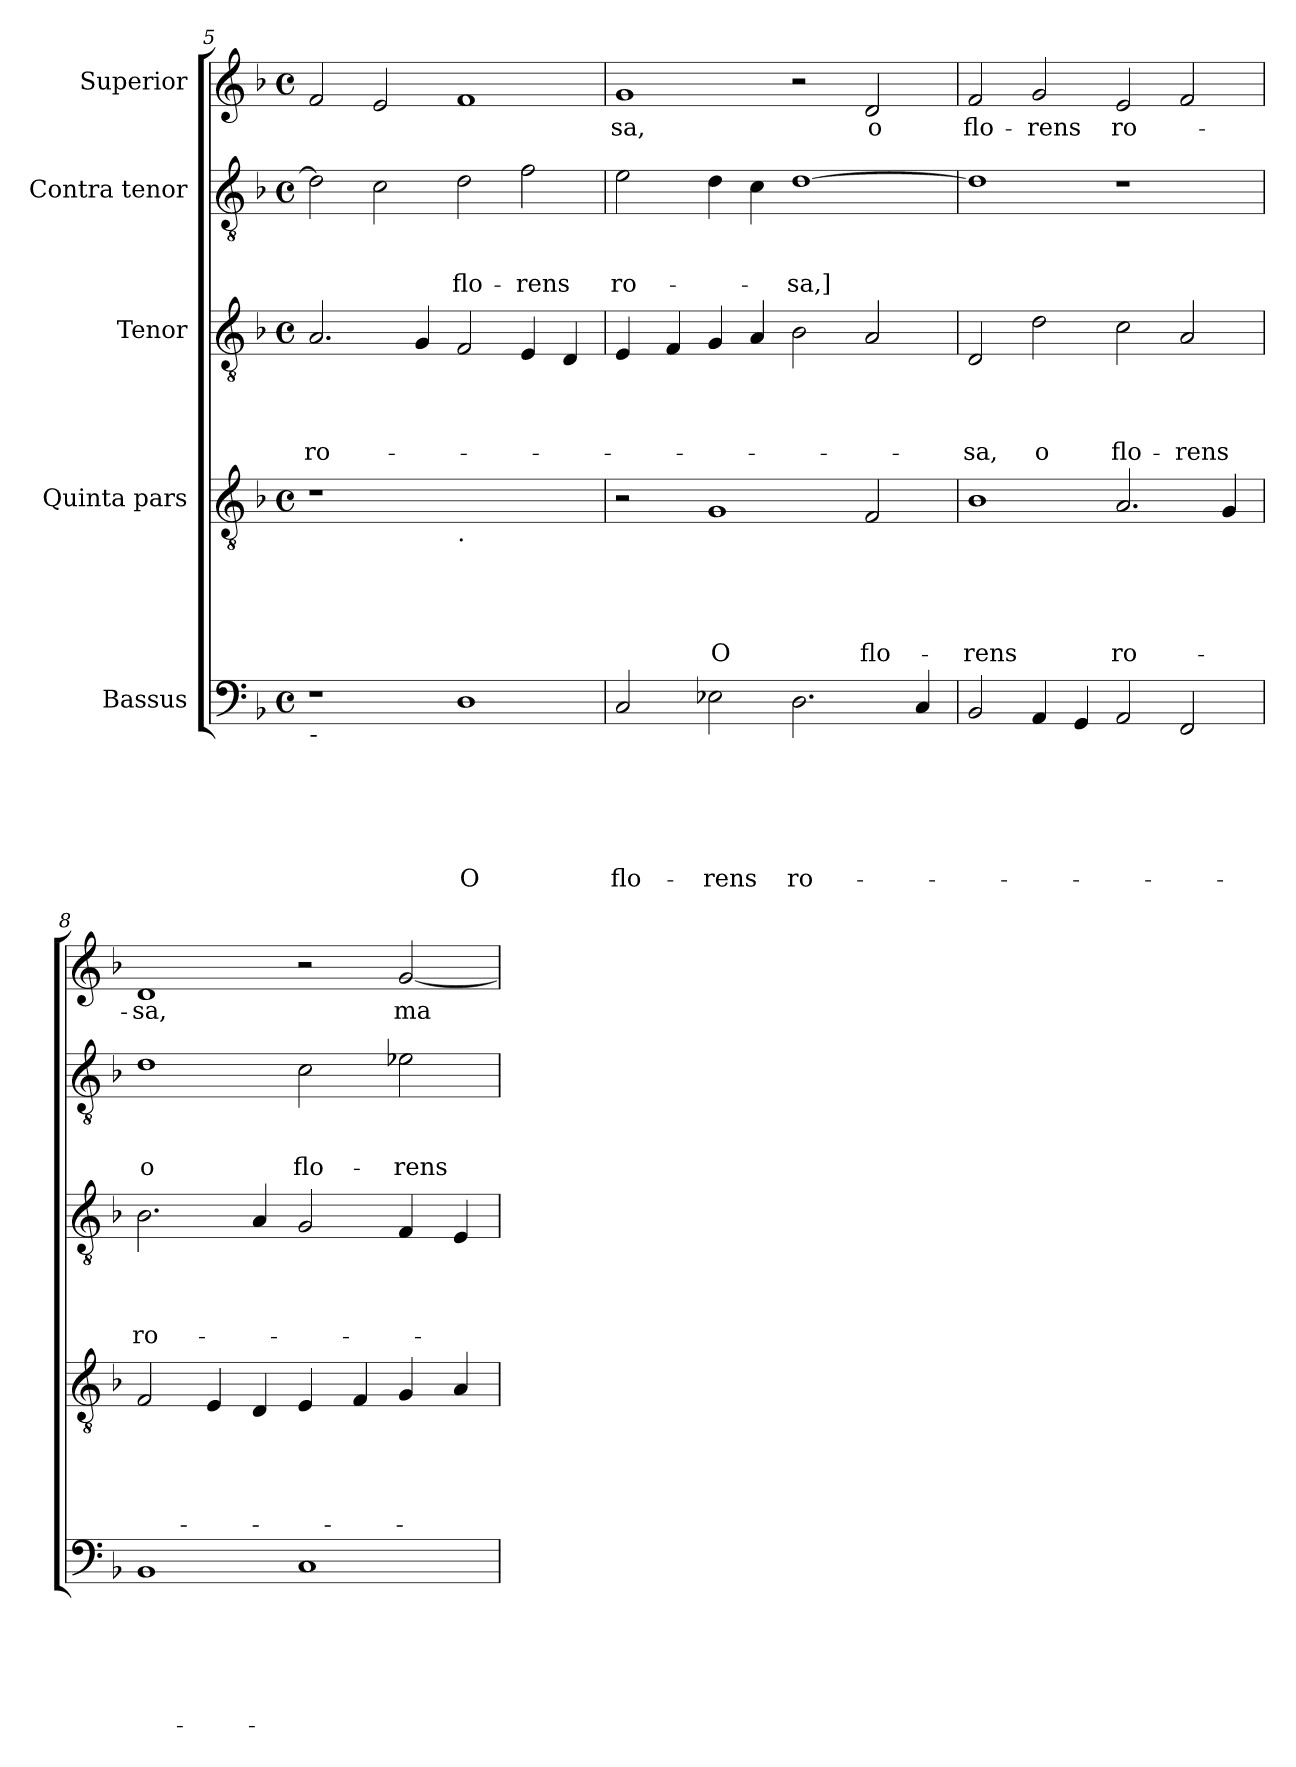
**kern	**text	**text	**text	**text	**text	**text	**kern	**text	**text	**text	**text	**text	**kern	**text	**text	**text	**text	**kern	**text	**text	**text	**kern	**text
*part5	*part5	*part5	*part5	*part5	*part5	*part5	*part4	*part4	*part4	*part4	*part4	*part4	*part3	*part3	*part3	*part3	*part3	*part2	*part2	*part2	*part2	*part1	*part1
*staff5	*staff5	*staff5	*staff5	*staff5	*staff5	*staff5	*staff4	*staff4	*staff4	*staff4	*staff4	*staff4	*staff3	*staff3	*staff3	*staff3	*staff3	*staff2	*staff2	*staff2	*staff2	*staff1	*staff1
*I"Bassus	*	*	*	*	*	*	*I"Quinta pars	*	*	*	*	*	*I"Tenor	*	*	*	*	*I"Contra tenor	*	*	*	*I"Superior	*
!!LO:LB:g=z
*clefF4	*	*	*	*	*	*	*clefGv2	*	*	*	*	*	*clefGv2	*	*	*	*	*clefGv2	*	*	*	*clefG2	*
*k[b-]	*	*	*	*	*	*	*k[b-]	*	*	*	*	*	*k[b-]	*	*	*	*	*k[b-]	*	*	*	*k[b-]	*
*F:	*	*	*	*	*	*	*F:	*	*	*	*	*	*F:	*	*	*	*	*F:	*	*	*	*F:	*
*M4/4	*	*	*	*	*	*	*M4/4	*	*	*	*	*	*M4/4	*	*	*	*	*M4/4	*	*	*	*M4/4	*
*met(c)	*	*	*	*	*	*	*met(c)	*	*	*	*	*	*met(c)	*	*	*	*	*met(c)	*	*	*	*met(c)	*
=5	=5	=5	=5	=5	=5	=5	=5	=5	=5	=5	=5	=5	=5	=5	=5	=5	=5	=5	=5	=5	=5	=5	=5
!LO:TX:b:t=-	!	!	!	!	!	!	!	!	!	!	!	!	!	!	!	!	!	!	!	!	!	!	!
!	!	!	!	!	!	!	!	!	!	!	!	!	!	!	!	!	!LO:LY:b	!	!	!	!	!	!
1r	.	.	.	.	.	.	1r	.	.	.	.	.	2.A/	.	.	.	ro-	2d\]	.	.	.	2f/	.
.	.	.	.	.	.	.	.	.	.	.	.	.	.	.	.	.	.	2c\	.	.	.	2e/	.
.	.	.	.	.	.	.	.	.	.	.	.	.	4G/	.	.	.	.	.	.	.	.	.	.
!	!	!	!	!	!	!	!LO:TX:b:t=.	!	!	!	!	!	!	!	!	!	!	!	!	!	!	!	!
!	!	!	!	!	!	!LO:LY:b	!	!	!	!	!	!	!	!	!	!	!	!	!	!	!LO:LY:b	!	!
1D	.	.	.	.	.	O	1ryy	.	.	.	.	.	2F/	.	.	.	.	2d\	.	.	flo-	1f	.
!	!	!	!	!	!	!	!	!	!	!	!	!	!	!	!	!	!	!	!	!	!LO:LY:b	!	!
.	.	.	.	.	.	.	.	.	.	.	.	.	4E/	.	.	.	.	2f\	.	.	-rens	.	.
.	.	.	.	.	.	.	.	.	.	.	.	.	4D/	.	.	.	.	.	.	.	.	.	.
=6	=6	=6	=6	=6	=6	=6	=6	=6	=6	=6	=6	=6	=6	=6	=6	=6	=6	=6	=6	=6	=6	=6	=6
!	!	!	!	!	!	!LO:LY:b	!	!	!	!	!	!	!	!	!	!	!	!	!	!	!LO:LY:b	!	!LO:LY:b
*	*	*	*	*	*	*	*	*	*	*	*	*	*^	*	*	*	*	*	*	*	*	*	*
2C/	.	.	.	.	.	flo-	2r	.	.	.	.	.	4E/	32ryy	.	.	.	.	2e\	.	.	ro-	1g	-sa,
.	.	.	.	.	.	.	.	.	.	.	.	.	.	1ryy	.	.	.	.	.	.	.	.	.	.
.	.	.	.	.	.	.	.	.	.	.	.	.	4F/	.	.	.	.	.	.	.	.	.	.	.
!	!	!	!	!	!	!LO:LY:b	!	!	!	!	!	!LO:LY:b	!	!	!	!	!	!	!	!	!	!	!	!
2E-X\	.	.	.	.	.	-rens	1G	.	.	.	.	O	4G/	.	.	.	.	.	4d\	.	.	.	.	.
.	.	.	.	.	.	.	.	.	.	.	.	.	4A/	.	.	.	.	.	4c\	.	.	.	.	.
!	!	!	!	!	!	!LO:LY:b	!	!	!	!	!	!	!	!	!	!	!	!	!	!	!	!LO:LY:b	!	!
2.D\	.	.	.	.	.	ro-	.	.	.	.	.	.	2B-\	.	.	.	.	.	[>1d	.	.	-sa,]	2r	.
.	.	.	.	.	.	.	.	.	.	.	.	.	.	2ryy	.	.	.	.	.	.	.	.	.	.
!	!	!	!	!	!	!	!	!	!	!	!	!LO:LY:b	!	!	!	!	!	!	!	!	!	!	!	!LO:LY:b
.	.	.	.	.	.	.	2F/	.	.	.	.	flo-	2A/	.	.	.	.	.	.	.	.	.	2d/	o
.	.	.	.	.	.	.	.	.	.	.	.	.	.	4...ryy	.	.	.	.	.	.	.	.	.	.
4C/	.	.	.	.	.	.	.	.	.	.	.	.	.	.	.	.	.	.	.	.	.	.	.	.
=7	=7	=7	=7	=7	=7	=7	=7	=7	=7	=7	=7	=7	=7	=7	=7	=7	=7	=7	=7	=7	=7	=7	=7	=7
!	!	!	!	!	!	!	!	!	!	!	!	!LO:LY:b	!	!	!	!	!	!LO:LY:b	!	!	!	!	!	!LO:LY:b
*	*	*	*	*	*	*	*	*	*	*	*	*	*v	*v	*	*	*	*	*	*	*	*	*	*
2BB-/	.	.	.	.	.	.	1B-	.	.	.	.	-rens	2D/	.	.	.	-sa,	1d]	.	.	.	2f/	flo-
!	!	!	!	!	!	!	!	!	!	!	!	!	!	!	!	!	!LO:LY:b	!	!	!	!	!	!LO:LY:b
4AA/	.	.	.	.	.	.	.	.	.	.	.	.	2d\	.	.	.	o	.	.	.	.	2g/	-rens
4GG/	.	.	.	.	.	.	.	.	.	.	.	.	.	.	.	.	.	.	.	.	.	.	.
!	!	!	!	!	!	!	!	!	!	!	!	!LO:LY:b	!	!	!	!	!LO:LY:b	!	!	!	!	!	!LO:LY:b
2AA/	.	.	.	.	.	.	2.A/	.	.	.	.	ro-	2c\	.	.	.	flo-	1r	.	.	.	2e/	ro-
!	!	!	!	!	!	!	!	!	!	!	!	!	!	!	!	!	!LO:LY:b	!	!	!	!	!	!
2FF/	.	.	.	.	.	.	.	.	.	.	.	.	2A/	.	.	.	-rens	.	.	.	.	2f/	.
.	.	.	.	.	.	.	4G/	.	.	.	.	.	.	.	.	.	.	.	.	.	.	.	.
=8	=8	=8	=8	=8	=8	=8	=8	=8	=8	=8	=8	=8	=8	=8	=8	=8	=8	=8	=8	=8	=8	=8	=8
!	!	!	!	!	!	!	!	!	!	!	!	!	!	!	!	!	!LO:LY:b	!	!	!	!LO:LY:b:rj	!	!LO:LY:b
*	*	*	*	*	*	*	*^	*	*	*	*	*	*	*	*	*	*	*	*	*	*	*	*
1BB-	.	.	.	.	.	.	2F/	1ryy	.	.	.	.	.	2.B-\	.	.	.	ro-	1d	.	.	o	1d	-sa,
.	.	.	.	.	.	.	4E/	.	.	.	.	.	.	.	.	.	.	.	.	.	.	.	.	.
.	.	.	.	.	.	.	4D/	.	.	.	.	.	.	4A/	.	.	.	.	.	.	.	.	.	.
!	!	!	!	!	!	!	!	!	!	!	!	!	!	!	!	!	!	!	!	!	!	!LO:LY:b	!	!
1C	.	.	.	.	.	.	4E/	32ryy	.	.	.	.	.	2G/	.	.	.	.	2c\	.	.	flo-	2r	.
.	.	.	.	.	.	.	.	2ryy	.	.	.	.	.	.	.	.	.	.	.	.	.	.	.	.
.	.	.	.	.	.	.	4F/	.	.	.	.	.	.	.	.	.	.	.	.	.	.	.	.	.
!	!	!	!	!	!	!	!	!	!	!	!	!	!	!	!	!	!	!	!	!	!	!LO:LY:b	!	!LO:LY:b
.	.	.	.	.	.	.	4G/	.	.	.	.	.	.	4F/	.	.	.	.	2e-X\	.	.	-rens	[<2g/	ma-
.	.	.	.	.	.	.	.	4...ryy	.	.	.	.	.	.	.	.	.	.	.	.	.	.	.	.
.	.	.	.	.	.	.	4A/	.	.	.	.	.	.	4E/	.	.	.	.	.	.	.	.	.	.
*	*	*	*	*	*	*	*v	*v	*	*	*	*	*	*	*	*	*	*	*	*	*	*	*	*
=	=	=	=	=	=	=	=	=	=	=	=	=	=	=	=	=	=	=	=	=	=	=	=
*-	*-	*-	*-	*-	*-	*-	*-	*-	*-	*-	*-	*-	*-	*-	*-	*-	*-	*-	*-	*-	*-	*-	*-
